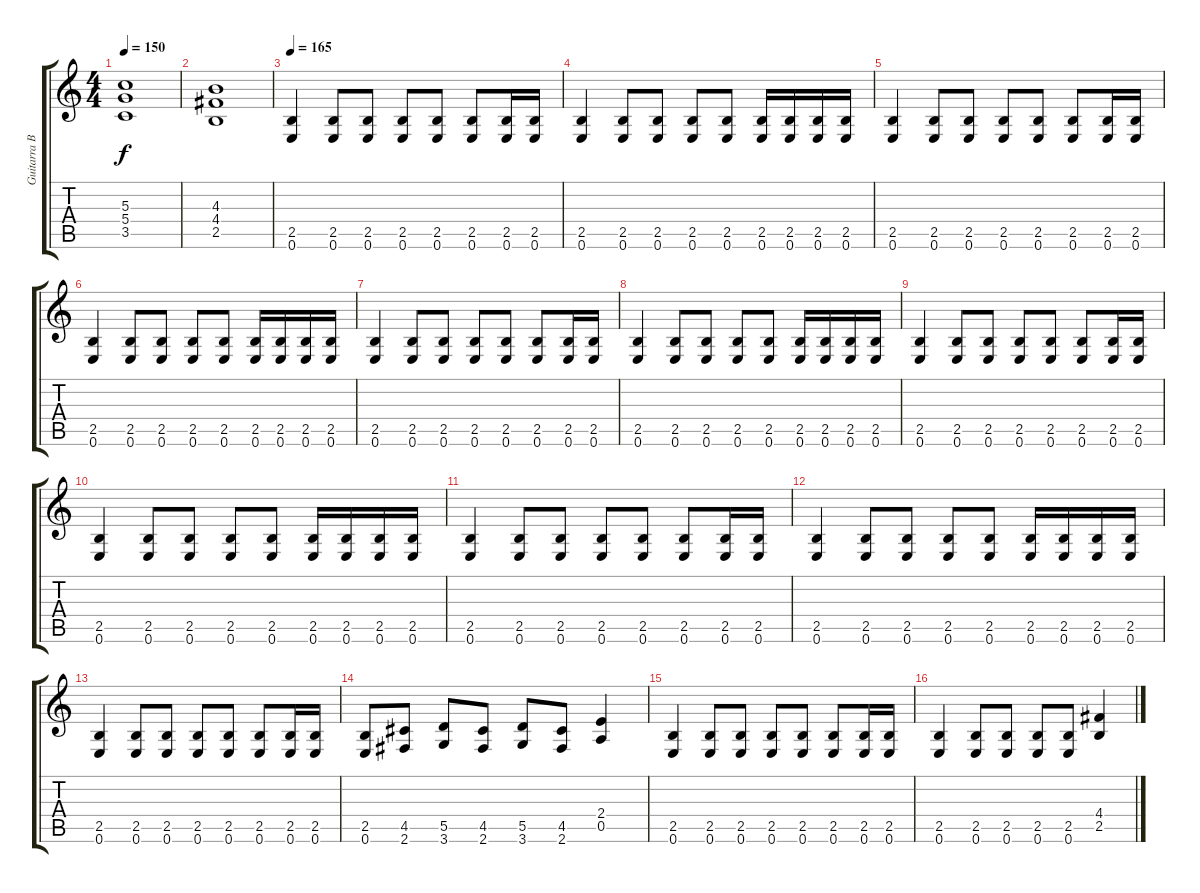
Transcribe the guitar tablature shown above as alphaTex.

\track ("Guitarra Base" "Guitarra B") {instrument overdrivenguitar}
\staff {score tabs}
\tuning (E4 B3 G3 D3 A2 E2) {hide}
\ts (4 4)
\tempo 150
\clef g2
\ks c
(5.3 5.4 3.5).1{dy f} |
(4.3 4.4 2.5).1 |
\tempo 165
(2.5 0.6).4 (2.5 0.6).8 (2.5 0.6).8 (2.5 0.6).8 (2.5 0.6).8 (2.5 0.6).8 (2.5 0.6).16 (2.5 0.6).16 |
(2.5 0.6).4 (2.5 0.6).8 (2.5 0.6).8 (2.5 0.6).8 (2.5 0.6).8 (2.5 0.6).16 (2.5 0.6).16 (2.5 0.6).16 (2.5 0.6).16 |
(2.5 0.6).4 (2.5 0.6).8 (2.5 0.6).8 (2.5 0.6).8 (2.5 0.6).8 (2.5 0.6).8 (2.5 0.6).16 (2.5 0.6).16 |
(2.5 0.6).4 (2.5 0.6).8 (2.5 0.6).8 (2.5 0.6).8 (2.5 0.6).8 (2.5 0.6).16 (2.5 0.6).16 (2.5 0.6).16 (2.5 0.6).16 |
(2.5 0.6).4 (2.5 0.6).8 (2.5 0.6).8 (2.5 0.6).8 (2.5 0.6).8 (2.5 0.6).8 (2.5 0.6).16 (2.5 0.6).16 |
(2.5 0.6).4 (2.5 0.6).8 (2.5 0.6).8 (2.5 0.6).8 (2.5 0.6).8 (2.5 0.6).16 (2.5 0.6).16 (2.5 0.6).16 (2.5 0.6).16 |
(2.5 0.6).4 (2.5 0.6).8 (2.5 0.6).8 (2.5 0.6).8 (2.5 0.6).8 (2.5 0.6).8 (2.5 0.6).16 (2.5 0.6).16 |
(2.5 0.6).4 (2.5 0.6).8 (2.5 0.6).8 (2.5 0.6).8 (2.5 0.6).8 (2.5 0.6).16 (2.5 0.6).16 (2.5 0.6).16 (2.5 0.6).16 |
(2.5 0.6).4 (2.5 0.6).8 (2.5 0.6).8 (2.5 0.6).8 (2.5 0.6).8 (2.5 0.6).8 (2.5 0.6).16 (2.5 0.6).16 |
(2.5 0.6).4 (2.5 0.6).8 (2.5 0.6).8 (2.5 0.6).8 (2.5 0.6).8 (2.5 0.6).16 (2.5 0.6).16 (2.5 0.6).16 (2.5 0.6).16 |
(2.5 0.6).4 (2.5 0.6).8 (2.5 0.6).8 (2.5 0.6).8 (2.5 0.6).8 (2.5 0.6).8 (2.5 0.6).16 (2.5 0.6).16 |
(2.5 0.6).8 (4.5 2.6).8 (5.5 3.6).8 (4.5 2.6).8 (5.5 3.6).8 (4.5 2.6).8 (2.4 0.5).4 |
(2.5 0.6).4 (2.5 0.6).8 (2.5 0.6).8 (2.5 0.6).8 (2.5 0.6).8 (2.5 0.6).8 (2.5 0.6).16 (2.5 0.6).16 |
(2.5 0.6).4 (2.5 0.6).8 (2.5 0.6).8 (2.5 0.6).8 (2.5 0.6).8 (4.4 2.5).4
